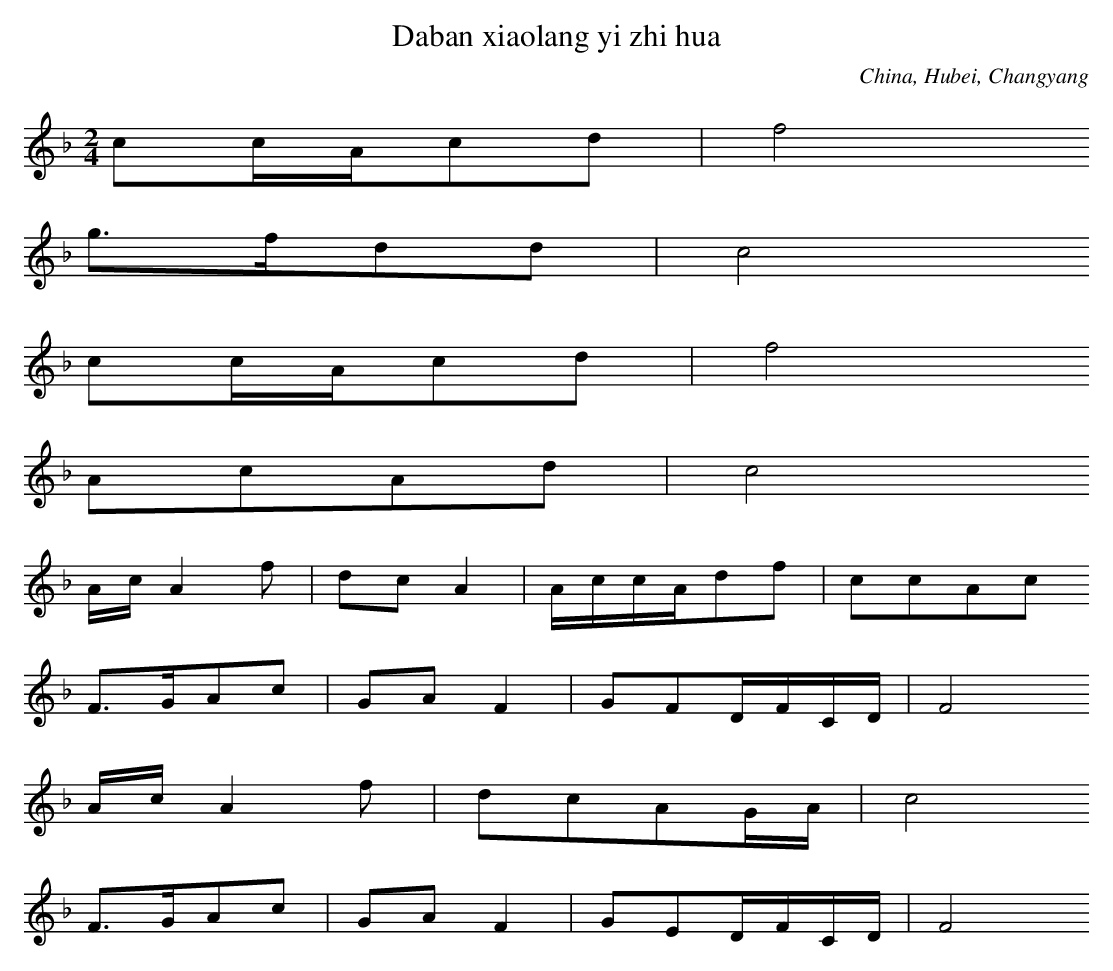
X:1
T: Daban xiaolang yi zhi hua
O: China, Hubei, Changyang
M: 2/4
L: 1/16
K: F
c2cAc2d2 | f8
g3fd2d2 | c8
c2cAc2d2 | f8
A2c2A2d2 | c8
AcA4f2 | d2c2A4 | AccAd2f2 | c2c2A2c2
F3GA2c2 | G2A2F4 | G2F2DFCD | F8
AcA4f2 | d2c2A2GA | c8
F3GA2c2 | G2A2F4 | G2E2DFCD | F8
